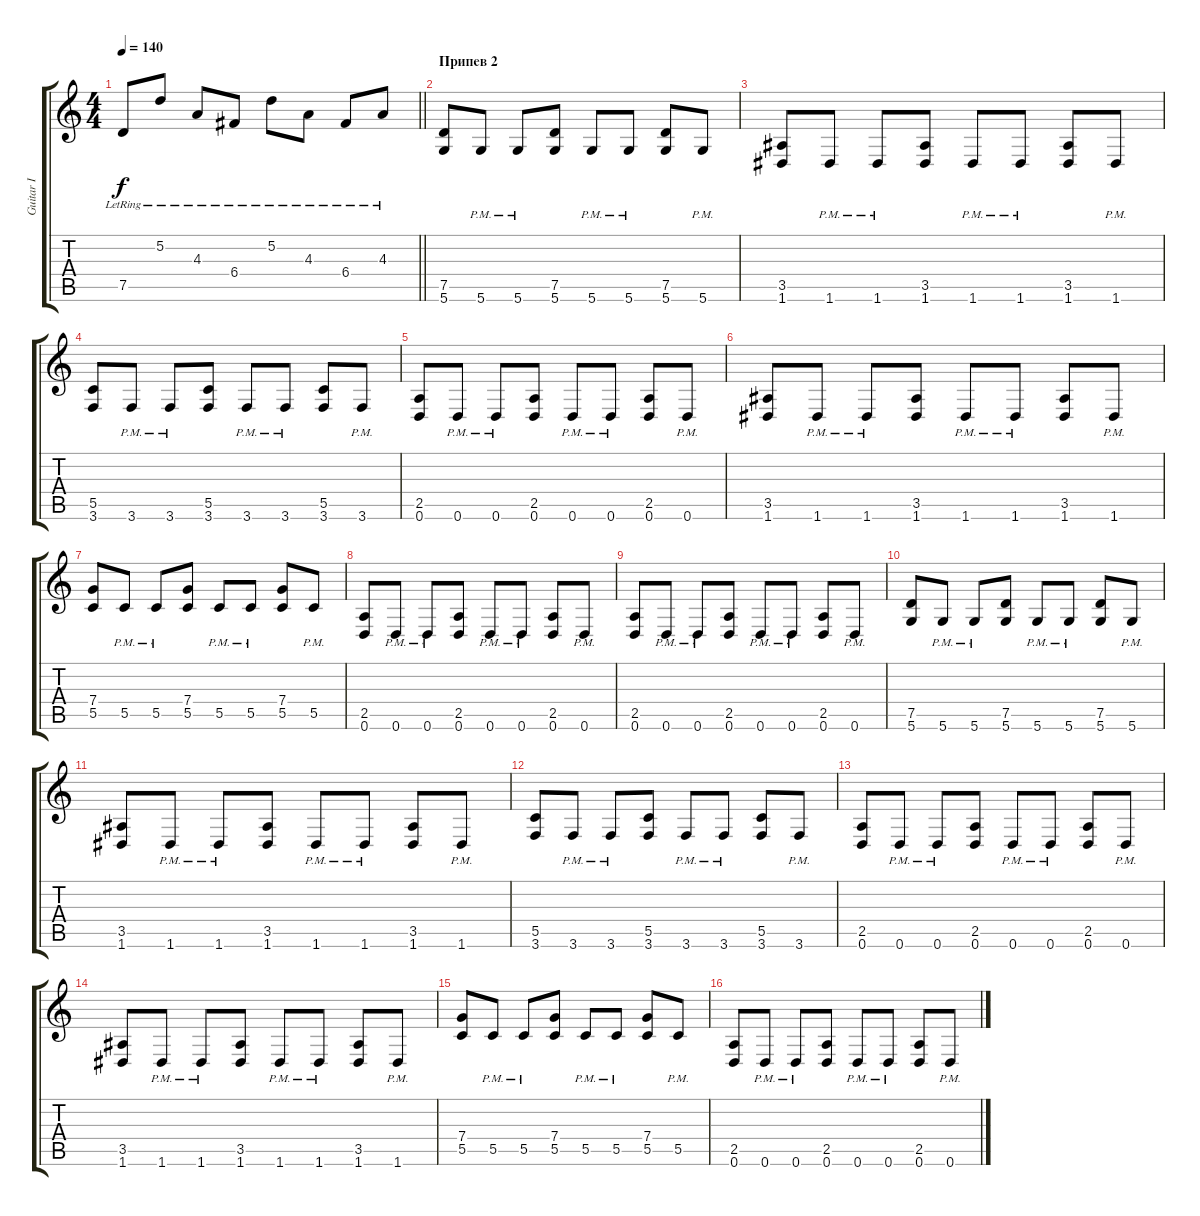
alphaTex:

\track ("Guitar I" "Guitar I") {instrument acousticguitarsteel}
\staff {score tabs}
\tuning (D4 A3 F3 C3 G2 D2) {hide}
\ts (4 4)
\tempo 140
\clef g2
\barLineRight lightlight
\ks c
7.5{lr}.8{dy f} 5.2{lr}.8 4.3{lr}.8 6.4{lr}.8 5.2{lr}.8 4.3{lr}.8 6.4{lr}.8 4.3{lr}.8 |
\section ("" "Припев 2")
(7.5 5.6).8{volume 0 instrument distortionguitar} 5.6{pm}.8 5.6{pm}.8 (7.5 5.6).8 5.6{pm}.8 5.6{pm}.8 (7.5 5.6).8 5.6{pm}.8 |
(3.5 1.6).8 1.6{pm}.8 1.6{pm}.8 (3.5 1.6).8 1.6{pm}.8 1.6{pm}.8 (3.5 1.6).8 1.6{pm}.8 |
(5.5 3.6).8 3.6{pm}.8 3.6{pm}.8 (5.5 3.6).8 3.6{pm}.8 3.6{pm}.8 (5.5 3.6).8 3.6{pm}.8 |
(2.5 0.6).8 0.6{pm}.8 0.6{pm}.8 (2.5 0.6).8 0.6{pm}.8 0.6{pm}.8 (2.5 0.6).8 0.6{pm}.8 |
(3.5 1.6).8 1.6{pm}.8 1.6{pm}.8 (3.5 1.6).8 1.6{pm}.8 1.6{pm}.8 (3.5 1.6).8 1.6{pm}.8 |
(7.4 5.5).8 5.5{pm}.8 5.5{pm}.8 (7.4 5.5).8 5.5{pm}.8 5.5{pm}.8 (7.4 5.5).8 5.5{pm}.8 |
(2.5 0.6).8 0.6{pm}.8 0.6{pm}.8 (2.5 0.6).8 0.6{pm}.8 0.6{pm}.8 (2.5 0.6).8 0.6{pm}.8 |
(2.5 0.6).8 0.6{pm}.8 0.6{pm}.8 (2.5 0.6).8 0.6{pm}.8 0.6{pm}.8 (2.5 0.6).8 0.6{pm}.8 |
(7.5 5.6).8 5.6{pm}.8 5.6{pm}.8 (7.5 5.6).8 5.6{pm}.8 5.6{pm}.8 (7.5 5.6).8 5.6{pm}.8 |
(3.5 1.6).8 1.6{pm}.8 1.6{pm}.8 (3.5 1.6).8 1.6{pm}.8 1.6{pm}.8 (3.5 1.6).8 1.6{pm}.8 |
(5.5 3.6).8 3.6{pm}.8 3.6{pm}.8 (5.5 3.6).8 3.6{pm}.8 3.6{pm}.8 (5.5 3.6).8 3.6{pm}.8 |
(2.5 0.6).8 0.6{pm}.8 0.6{pm}.8 (2.5 0.6).8 0.6{pm}.8 0.6{pm}.8 (2.5 0.6).8 0.6{pm}.8 |
(3.5 1.6).8 1.6{pm}.8 1.6{pm}.8 (3.5 1.6).8 1.6{pm}.8 1.6{pm}.8 (3.5 1.6).8 1.6{pm}.8 |
(7.4 5.5).8 5.5{pm}.8 5.5{pm}.8 (7.4 5.5).8 5.5{pm}.8 5.5{pm}.8 (7.4 5.5).8 5.5{pm}.8 |
(2.5 0.6).8 0.6{pm}.8 0.6{pm}.8 (2.5 0.6).8 0.6{pm}.8 0.6{pm}.8 (2.5 0.6).8 0.6{pm}.8
